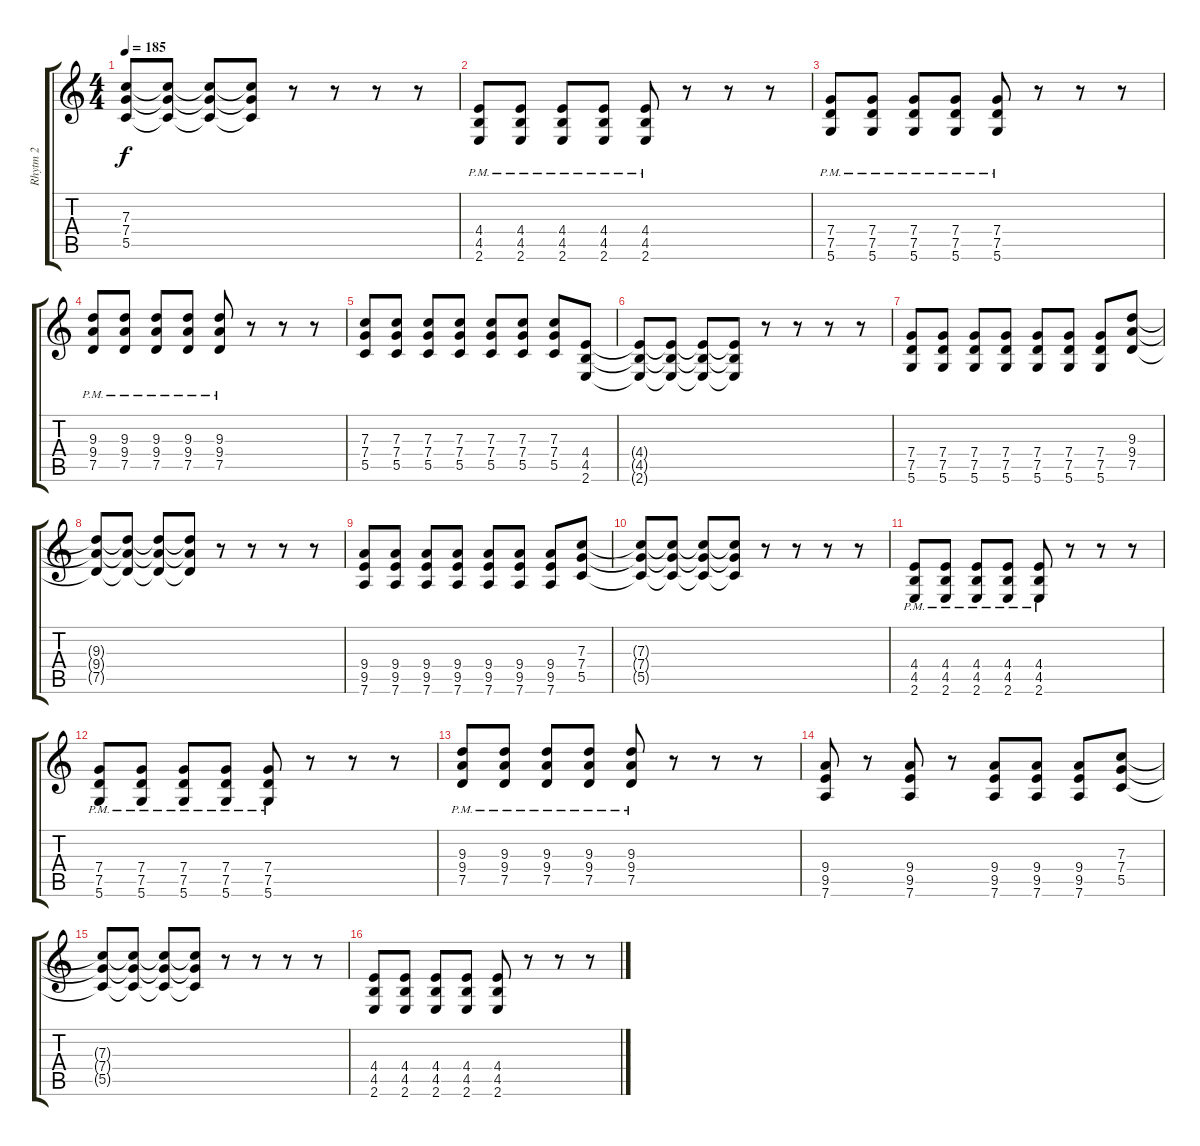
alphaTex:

\track ("Rhytm 2" "Rhytm 2") {instrument overdrivenguitar}
\staff {score tabs}
\tuning (D4 A3 F3 C3 G2 D2) {hide}
\ts (4 4)
\tempo 185
\clef g2
\ks c
(7.3{t} 7.4{t} 5.5{t}).8{dy f} (7.3{t} 7.4{t} 5.5{t}).8 (7.3{t} 7.4{t} 5.5{t}).8 (7.3{t} 7.4{t} 5.5{t}).8 r.8 r.8 r.8 r.8 |
(4.4{pm} 4.5{pm} 2.6{pm}).8 (4.4{pm} 4.5{pm} 2.6{pm}).8 (4.4{pm} 4.5{pm} 2.6{pm}).8 (4.4{pm} 4.5{pm} 2.6{pm}).8 (4.4{pm} 4.5{pm} 2.6{pm}).8 r.8 r.8 r.8 |
(7.4{pm} 7.5{pm} 5.6{pm}).8 (7.4{pm} 7.5{pm} 5.6{pm}).8 (7.4{pm} 7.5{pm} 5.6{pm}).8 (7.4{pm} 7.5{pm} 5.6{pm}).8 (7.4{pm} 7.5{pm} 5.6{pm}).8 r.8 r.8 r.8 |
(9.3{pm} 9.4{pm} 7.5{pm}).8 (9.3{pm} 9.4{pm} 7.5{pm}).8 (9.3{pm} 9.4{pm} 7.5{pm}).8 (9.3{pm} 9.4{pm} 7.5{pm}).8 (9.3{pm} 9.4{pm} 7.5{pm}).8 r.8 r.8 r.8 |
(7.3 7.4 5.5).8 (7.3 7.4 5.5).8 (7.3 7.4 5.5).8 (7.3 7.4 5.5).8 (7.3 7.4 5.5).8 (7.3 7.4 5.5).8 (7.3 7.4 5.5).8 (4.4 4.5 2.6).8 |
(4.4{t} 4.5{t} 2.6{t}).8 (4.4{t} 4.5{t} 2.6{t}).8 (4.4{t} 4.5{t} 2.6{t}).8 (4.4{t} 4.5{t} 2.6{t}).8 r.8 r.8 r.8 r.8 |
(7.4 7.5 5.6).8 (7.4 7.5 5.6).8 (7.4 7.5 5.6).8 (7.4 7.5 5.6).8 (7.4 7.5 5.6).8 (7.4 7.5 5.6).8 (7.4 7.5 5.6).8 (9.3 9.4 7.5).8 |
(9.3{t} 9.4{t} 7.5{t}).8 (9.3{t} 9.4{t} 7.5{t}).8 (9.3{t} 9.4{t} 7.5{t}).8 (9.3{t} 9.4{t} 7.5{t}).8 r.8 r.8 r.8 r.8 |
(9.4 9.5 7.6).8 (9.4 9.5 7.6).8 (9.4 9.5 7.6).8 (9.4 9.5 7.6).8 (9.4 9.5 7.6).8 (9.4 9.5 7.6).8 (9.4 9.5 7.6).8 (7.3 7.4 5.5).8 |
(7.3{t} 7.4{t} 5.5{t}).8 (7.3{t} 7.4{t} 5.5{t}).8 (7.3{t} 7.4{t} 5.5{t}).8 (7.3{t} 7.4{t} 5.5{t}).8 r.8 r.8 r.8 r.8 |
(4.4{pm} 4.5{pm} 2.6{pm}).8 (4.4{pm} 4.5{pm} 2.6{pm}).8 (4.4{pm} 4.5{pm} 2.6{pm}).8 (4.4{pm} 4.5{pm} 2.6{pm}).8 (4.4{pm} 4.5{pm} 2.6{pm}).8 r.8 r.8 r.8 |
(7.4{pm} 7.5{pm} 5.6{pm}).8 (7.4{pm} 7.5{pm} 5.6{pm}).8 (7.4{pm} 7.5{pm} 5.6{pm}).8 (7.4{pm} 7.5{pm} 5.6{pm}).8 (7.4{pm} 7.5{pm} 5.6{pm}).8 r.8 r.8 r.8 |
(9.3{pm} 9.4{pm} 7.5{pm}).8 (9.3{pm} 9.4{pm} 7.5{pm}).8 (9.3{pm} 9.4{pm} 7.5{pm}).8 (9.3{pm} 9.4{pm} 7.5{pm}).8 (9.3{pm} 9.4{pm} 7.5{pm}).8 r.8 r.8 r.8 |
(9.4 9.5 7.6).8 r.8 (9.4 9.5 7.6).8 r.8 (9.4 9.5 7.6).8 (9.4 9.5 7.6).8 (9.4 9.5 7.6).8 (7.3 7.4 5.5).8 |
(7.3{t} 7.4{t} 5.5{t}).8 (7.3{t} 7.4{t} 5.5{t}).8 (7.3{t} 7.4{t} 5.5{t}).8 (7.3{t} 7.4{t} 5.5{t}).8 r.8 r.8 r.8 r.8 |
(4.4 4.5 2.6).8 (4.4 4.5 2.6).8 (4.4 4.5 2.6).8 (4.4 4.5 2.6).8 (4.4 4.5 2.6).8 r.8 r.8 r.8
